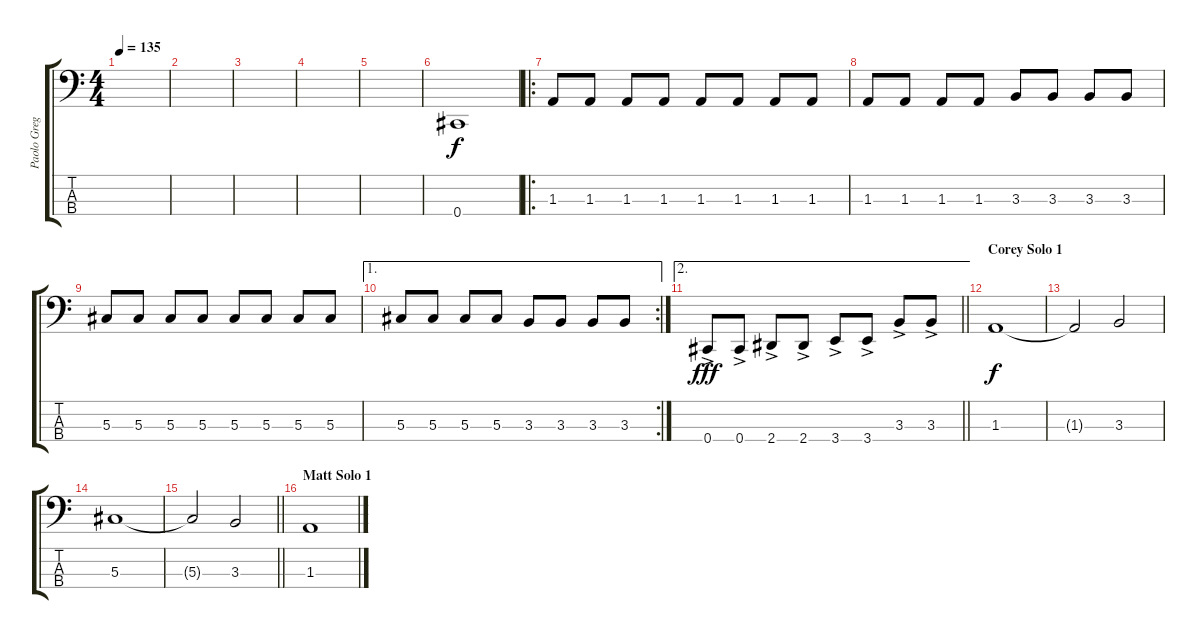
\track ("Paolo Gregoletto" "Paolo Greg") {instrument electricbassfinger}
\staff {score tabs}
\tuning (Gb2 Db2 Ab1 Db1) {hide}
\ts (4 4)
\tempo 135
\clef f4
\ks c
|
|
|
|
|
0.4.1 |
\ro
1.3.8 1.3.8 1.3.8 1.3.8 1.3.8 1.3.8 1.3.8 1.3.8 |
1.3.8 1.3.8 1.3.8 1.3.8 3.3.8 3.3.8 3.3.8 3.3.8 |
5.3.8 5.3.8 5.3.8 5.3.8 5.3.8 5.3.8 5.3.8 5.3.8 |
\ae 1
\rc 2
5.3.8 5.3.8 5.3.8 5.3.8 3.3.8 3.3.8 3.3.8 3.3.8 |
\ae 2
\barLineRight lightlight
0.4{ac}.8{dy fff} 0.4{ac}.8 2.4{ac}.8 2.4{ac}.8 3.4{ac}.8 3.4{ac}.8 3.3{ac}.8 3.3{ac}.8 |
\section ("" "Corey Solo 1")
1.3.1{dy f} |
1.3{t}.2 3.3.2 |
5.3.1 |
\barLineRight lightlight
5.3{t}.2 3.3.2 |
\section ("" "Matt Solo 1")
1.3.1
